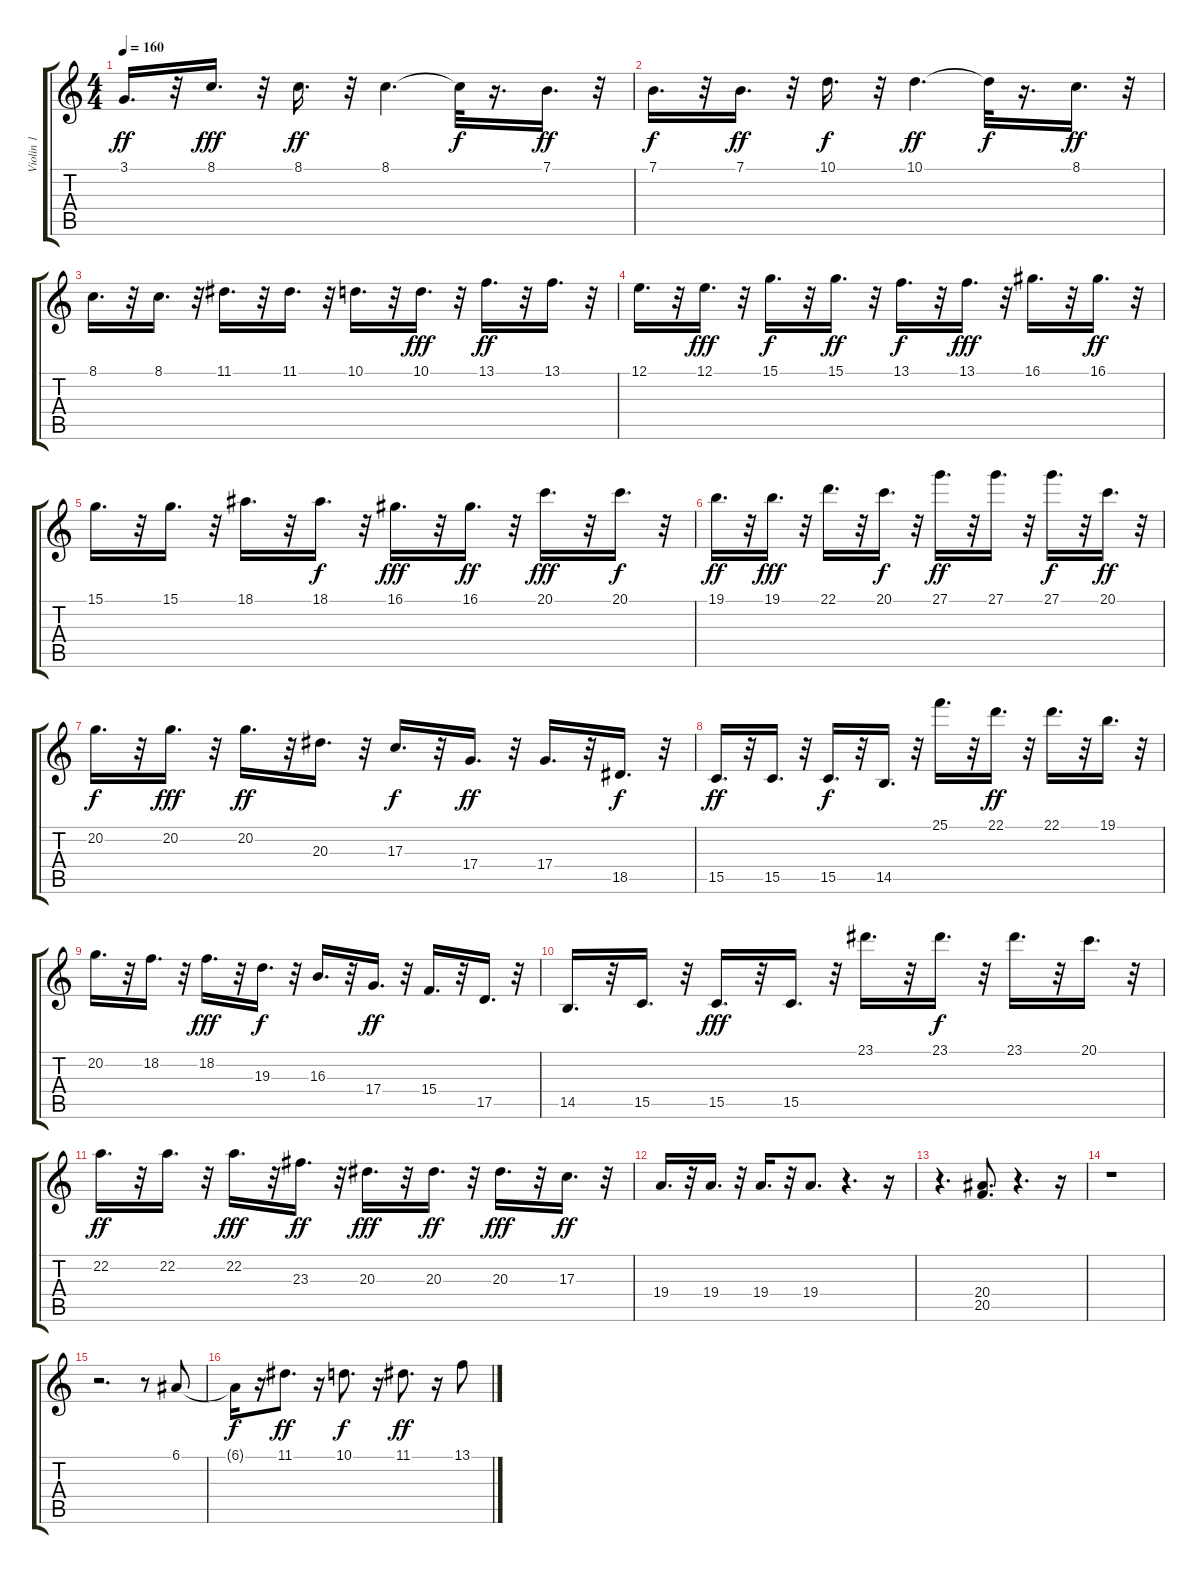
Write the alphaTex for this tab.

\track ("Violin 1 " "Violin 1 ") {instrument violin}
\staff {score tabs}
\tuning (E4 B3 G3 D3 A2 E2) {hide}
\ts (4 4)
\tempo 160
\clef g2
\ks c
3.1.16{d dy ff} r.32 8.1.16{d dy fff} r.32 8.1.16{d dy ff} r.32 8.1.4{d} 8.1{t}.32{dy f} r.16{d} 7.1.16{d dy ff} r.32 |
7.1.16{d dy f} r.32 7.1.16{d dy ff} r.32 10.1.16{d dy f} r.32 10.1.4{d dy ff} 10.1{t}.32{dy f} r.16{d} 8.1.16{d dy ff} r.32 |
8.1.16{d} r.32 8.1.16{d} r.32 11.1.16{d} r.32 11.1.16{d} r.32 10.1.16{d} r.32 10.1.16{d dy fff} r.32 13.1.16{d dy ff} r.32 13.1.16{d} r.32 |
12.1.16{d} r.32 12.1.16{d dy fff} r.32 15.1.16{d dy f} r.32 15.1.16{d dy ff} r.32 13.1.16{d dy f} r.32 13.1.16{d dy fff} r.32 16.1.16{d} r.32 16.1.16{d dy ff} r.32 |
15.1.16{d} r.32 15.1.16{d} r.32 18.1.16{d} r.32 18.1.16{d dy f} r.32 16.1.16{d dy fff} r.32 16.1.16{d dy ff} r.32 20.1.16{d dy fff} r.32 20.1.16{d dy f} r.32 |
19.1.16{d dy ff} r.32 19.1.16{d dy fff} r.32 22.1.16{d} r.32 20.1.16{d dy f} r.32 27.1.16{d dy ff} r.32 27.1.16{d} r.32 27.1.16{d dy f} r.32 20.1.16{d dy ff} r.32 |
20.2.16{d dy f} r.32 20.2.16{d dy fff} r.32 20.2.16{d dy ff} r.32 20.3.16{d} r.32 17.3.16{d dy f} r.32 17.4.16{d dy ff} r.32 17.4.16{d} r.32 18.5.16{d dy f} r.32 |
15.5.16{d dy ff} r.32 15.5.16{d} r.32 15.5.16{d dy f} r.32 14.5.16{d} r.32 25.1.16{d} r.32 22.1.16{d dy ff} r.32 22.1.16{d} r.32 19.1.16{d} r.32 |
20.2.16{d} r.32 18.2.16{d} r.32 18.2.16{d dy fff} r.32 19.3.16{d dy f} r.32 16.3.16{d} r.32 17.4.16{d dy ff} r.32 15.4.16{d} r.32 17.5.16{d} r.32 |
14.5.16{d} r.32 15.5.16{d} r.32 15.5.16{d dy fff} r.32 15.5.16{d} r.32 23.1.16{d} r.32 23.1.16{d dy f} r.32 23.1.16{d} r.32 20.1.16{d} r.32 |
22.2.16{d dy ff} r.32 22.2.16{d} r.32 22.2.16{d dy fff} r.32 23.3.16{d dy ff} r.32 20.3.16{d dy fff} r.32 20.3.16{d dy ff} r.32 20.3.16{d dy fff} r.32 17.3.16{d dy ff} r.32 |
19.4.16{d} r.32 19.4.16{d} r.32 19.4.16{d} r.32 19.4.8{d} r.4{d} r.16 |
r.4{d} (20.4 20.5).8{d} r.4{d} r.16 |
r.1 |
r.2{d} r.8 6.1.8{volume 11} |
6.1{t}.16{dy f} r.16 11.1.8{d dy ff} r.16 10.1.8{d dy f} r.16 11.1.8{d dy ff} r.16 13.1.8
